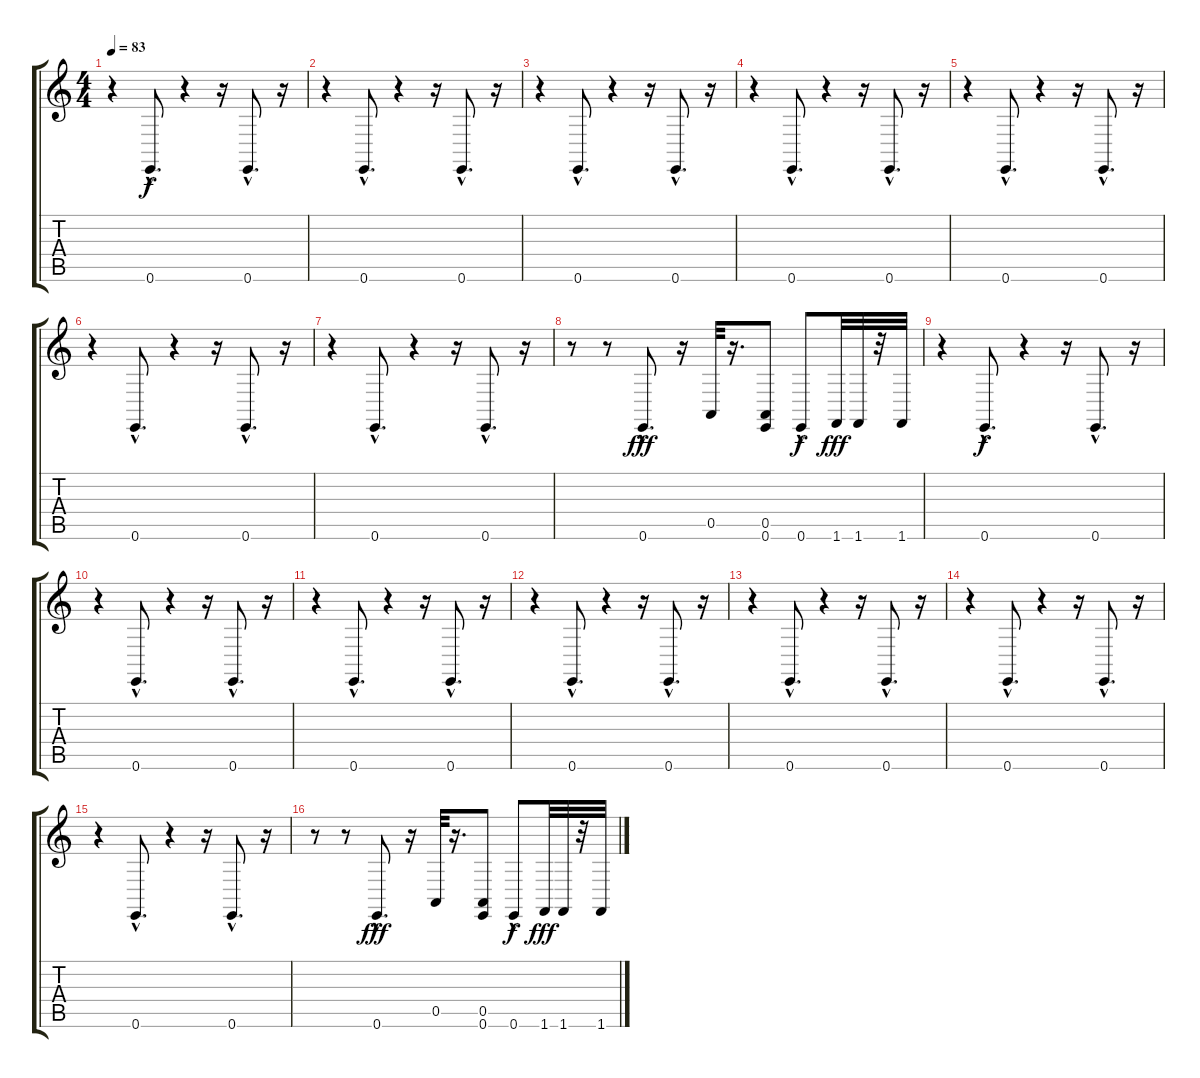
\track "" {instrument acousticgrandpiano}
\staff {score tabs}
\tuning (E4 B3 G3 D3 A2 E2) {hide}
\ts (4 4)
\tempo 83
\clef g2
\ks c
r.4{dy f} 0.6{hac}.8{d} r.4 r.16 0.6{hac}.8{d} r.16 |
r.4 0.6{hac}.8{d} r.4 r.16 0.6{hac}.8{d} r.16 |
r.4 0.6{hac}.8{d} r.4 r.16 0.6{hac}.8{d} r.16 |
r.4 0.6{hac}.8{d} r.4 r.16 0.6{hac}.8{d} r.16 |
r.4 0.6{hac}.8{d} r.4 r.16 0.6{hac}.8{d} r.16 |
r.4 0.6{hac}.8{d} r.4 r.16 0.6{hac}.8{d} r.16 |
r.4 0.6{hac}.8{d} r.4 r.16 0.6{hac}.8{d} r.16 |
r.8 r.8 0.6{hac}.8{d dy fff} r.16 0.5.32 r.16{d} (0.5 0.6).8 0.6{hac}.8{dy f} 1.6.32{dy fff} 1.6.32 r.32 1.6.32 |
r.4 0.6{hac}.8{d dy f} r.4 r.16 0.6{hac}.8{d} r.16 |
r.4 0.6{hac}.8{d} r.4 r.16 0.6{hac}.8{d} r.16 |
r.4 0.6{hac}.8{d} r.4 r.16 0.6{hac}.8{d} r.16 |
r.4 0.6{hac}.8{d} r.4 r.16 0.6{hac}.8{d} r.16 |
r.4 0.6{hac}.8{d} r.4 r.16 0.6{hac}.8{d} r.16 |
r.4 0.6{hac}.8{d} r.4 r.16 0.6{hac}.8{d} r.16 |
r.4 0.6{hac}.8{d} r.4 r.16 0.6{hac}.8{d} r.16 |
r.8 r.8 0.6{hac}.8{d dy fff} r.16 0.5.32 r.16{d} (0.5 0.6).8 0.6{hac}.8{dy f} 1.6.32{dy fff} 1.6.32 r.32 1.6.32
